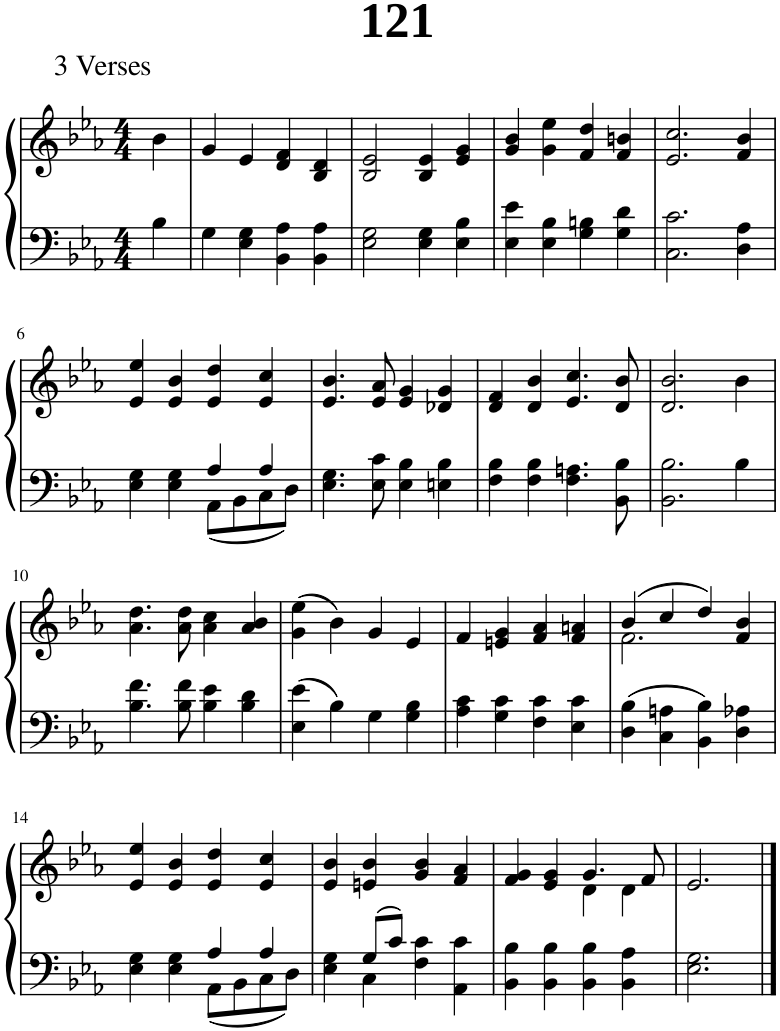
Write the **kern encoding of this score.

**kern	**kern
*part1	*part1
*staff2	*staff1
*I"Piano	*
*I'Pno.	*
*clefF4	*clefG2
*k[b-e-a-]	*k[b-e-a-]
*M4/4	*M4/4
=1	=1
4B-\	4b-\
=2	=2
4G\	4g/
4E-\ 4G\	4e-/
4BB-\ 4A-\	4d/ 4f/
4BB-\ 4A-\	4B-/ 4d/
=3	=3
2E-\ 2G\	2B-/ 2e-/
4E-\ 4G\	4B-/ 4e-/
4E-\ 4B-\	4e-/ 4g/
=4	=4
4E-\ 4e-\	4g/ 4b-/
4E-\ 4B-\	4g\ 4ee-\
4G\ 4Bn\	4f/ 4dd/
4G\ 4d\	4f/ 4bn/
=5	=5
2.C\ 2.c\	2.e-/ 2.cc/
4D\ 4A-\	4f/ 4b-/
!!LO:LB:g=z
=6	=6
*^	*
4E-\ 4G\	2ryy	4e-/ 4ee-/
4E-\ 4G\	.	4e-/ 4b-/
4A-/	8AA-\L	4e-/ 4dd/
.	8BB-\	.
4A-/	8C\	4e-/ 4cc/
.	8D\J	.
*v	*v	*
=7	=7
4.E-\ 4.G\	4.e-/ 4.b-/
8E-\ 8c\	8e-/ 8a-/
4E-\ 4B-\	4e-/ 4g/
4En\ 4B-\	4d-X/ 4g/
=8	=8
4F\ 4B-\	4d/ 4f/
4F\ 4B-\	4d/ 4b-/
4.F\ 4.An\	4.e-/ 4.cc/
8BB-\ 8B-\	8d/ 8b-/
=9	=9
2.BB-\ 2.B-\	2.d/ 2.b-/
4B-\	4b-\
!!LO:LB:g=z
=10	=10
4.B-\ 4.f\	4.a-\ 4.dd\
8B-\ 8f\	8a-\ 8dd\
4B-\ 4e-\	4a-\ 4cc\
4B-\ 4d\	4a-/ 4b-/
=11	=11
4E-\ 4e-\	(4g\ 4ee-\
4B-\	4b-\)
4G\	4g/
4G\ 4B-\	4e-/
=12	=12
4A-\ 4c\	4f/
4G\ 4c\	4en/ 4g/
4F\ 4c\	4f/ 4a-/
4E-\ 4c\	4f/ 4an/
=13	=13
*	*^
4D\ 4B-\	(4b-/	2.f\
4C\ 4An\	4cc/	.
4BB-\ 4B-\	4dd/)	.
4D\ 4A-X\	4f/ 4b-/	4ryy
*	*v	*v
!!LO:LB:g=z
=14	=14
*^	*
4E-\ 4G\	2ryy	4e-/ 4ee-/
4E-\ 4G\	.	4e-/ 4b-/
4A-/	8AA-\L	4e-/ 4dd/
.	8BB-\	.
4A-/	8C\	4e-/ 4cc/
.	8D\J	.
=15	=15	=15
4ryy	4E-\ 4G\	4e-/ 4b-/
8G/L	4C\	4en/ 4b-/
8c/J	.	.
2ryy	4F\ 4c\	4g/ 4b-/
.	4AA-\ 4c\	4f/ 4a-/
*v	*v	*
=16	=16
*	*^
4BB-\ 4B-\	4f/ 4g/	2ryy
4BB-\ 4B-\	4e-/ 4g/	.
4BB-\ 4B-\	4.g/	4d\
4BB-\ 4A-\	.	4d\
.	8f/	.
*	*v	*v
=17	=17
2.E-\ 2.G\	2.e-/
==	==
*-	*-
